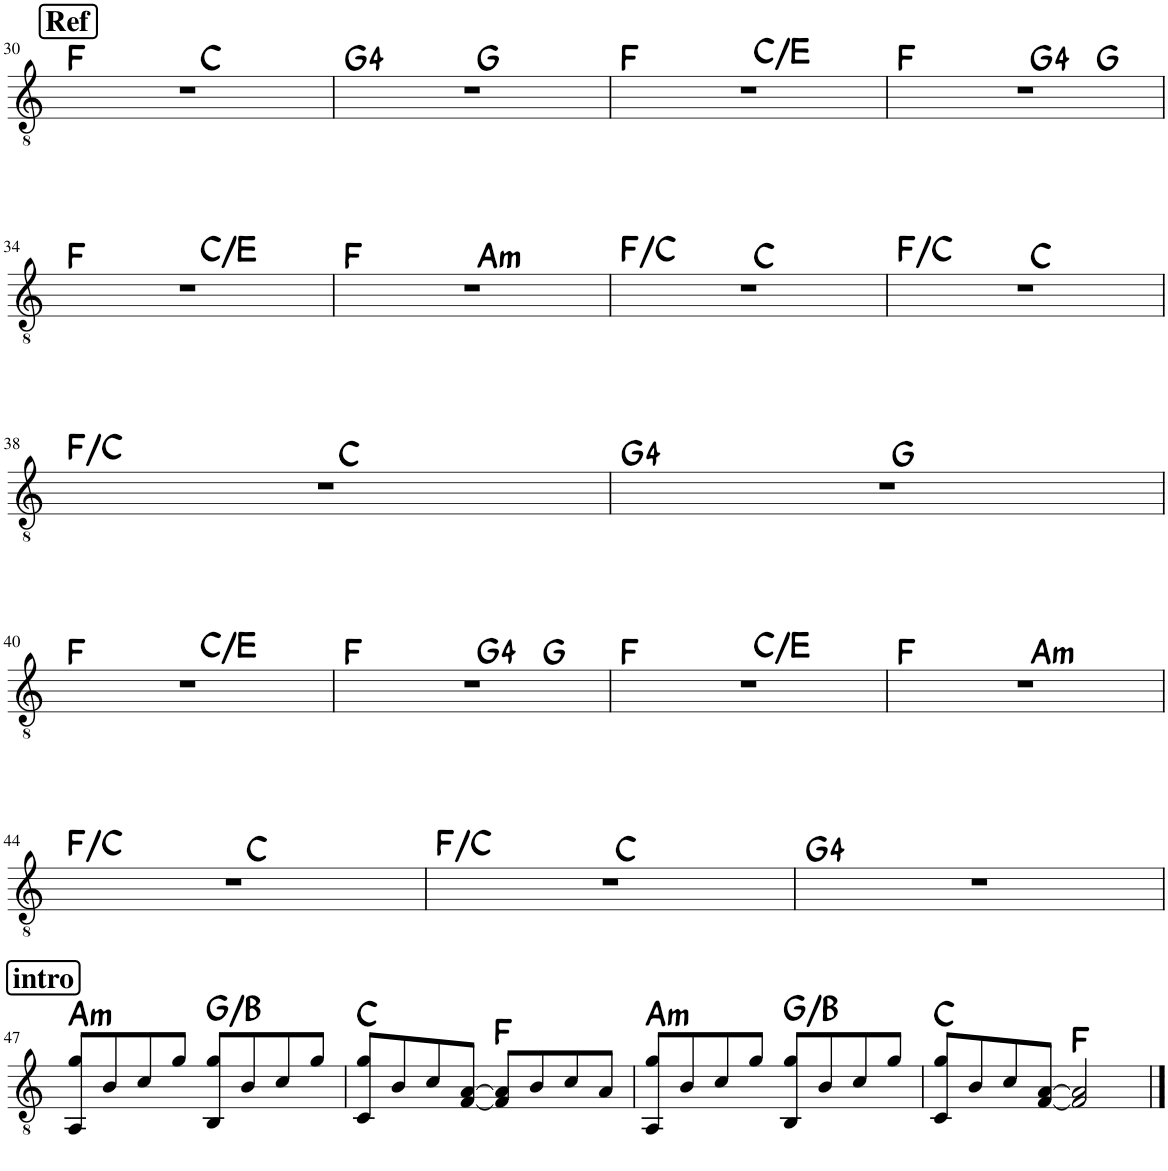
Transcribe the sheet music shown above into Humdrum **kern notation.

**kern	**harte
*part1	*part1
*staff1	*
*I"Classical Guitar	*
*I'Guit.	*
!!LO:PB:g=z
*clefGv2	*
*k[]	*
*M4/4	*
!!LO:REH:place=s1:a:B:rj:fs=14:t=Ref
=30	=30
*^	*
1r	2ryy	F:maj
.	2ryy	C:maj
=31	=31	=31
1r	2ryy	G:maj(4)
.	2ryy	G:maj
=32	=32	=32
1r	2ryy	F:maj
.	2ryy	C:maj/3
=33	=33	=33
*	*^	*
1r	2ryy	2.ryy	F:maj
.	2ryy	.	G:maj(4)
.	.	4ryy	G:maj
*	*v	*v	*
!!LO:LB:g=z
=34	=34	=34
1r	2ryy	F:maj
.	2ryy	C:maj/3
=35	=35	=35
1r	2ryy	F:maj
!	!	!LO:H:kt=m
.	2ryy	A:min
=36	=36	=36
1r	2ryy	F:maj/5
.	2ryy	C:maj
=37	=37	=37
1r	2ryy	F:maj/5
.	2ryy	C:maj
!!LO:LB:g=z	!!
=38	=38	=38
1r	2ryy	F:maj/5
.	2ryy	C:maj
=39	=39	=39
1r	2ryy	G:maj(4)
.	2ryy	G:maj
!!LO:LB:g=z	!!
=40	=40	=40
1r	2ryy	F:maj
.	2ryy	C:maj/3
=41	=41	=41
*	*^	*
1r	2ryy	2.ryy	F:maj
.	2ryy	.	G:maj(4)
.	.	4ryy	G:maj
*	*v	*v	*
=42	=42	=42
1r	2ryy	F:maj
.	2ryy	C:maj/3
=43	=43	=43
1r	2ryy	F:maj
!	!	!LO:H:kt=m
.	2ryy	A:min
!!LO:LB:g=z	!!
=44	=44	=44
1r	2ryy	F:maj/5
.	2ryy	C:maj
=45	=45	=45
1r	2ryy	F:maj/5
.	2ryy	C:maj
*v	*v	*
=46	=46
1r	G:maj(4)
!!LO:LB:g=z
!!LO:REH:place=s1:a:B:rj:fs=14:t=intro
=47	=47
!	!LO:H:kt=m
8AA/ 8g/L	A:min
8B/	.
8c/	.
8g/J	.
8BB/ 8g/L	G:maj/3
8B/	.
8c/	.
8g/J	.
=48	=48
8C/ 8g/L	C:maj
8B/	.
8c/	.
[8F/ [8A/J	.
8F/] 8A/]L	F:maj
8B/	.
8c/	.
8A/J	.
=49	=49
!	!LO:H:kt=m
8AA/ 8g/L	A:min
8B/	.
8c/	.
8g/J	.
8BB/ 8g/L	G:maj/3
8B/	.
8c/	.
8g/J	.
=50	=50
8C/ 8g/L	C:maj
8B/	.
8c/	.
[8F/ [8A/J	.
2F/] 2A/]	F:maj
==	==
*-	*-
